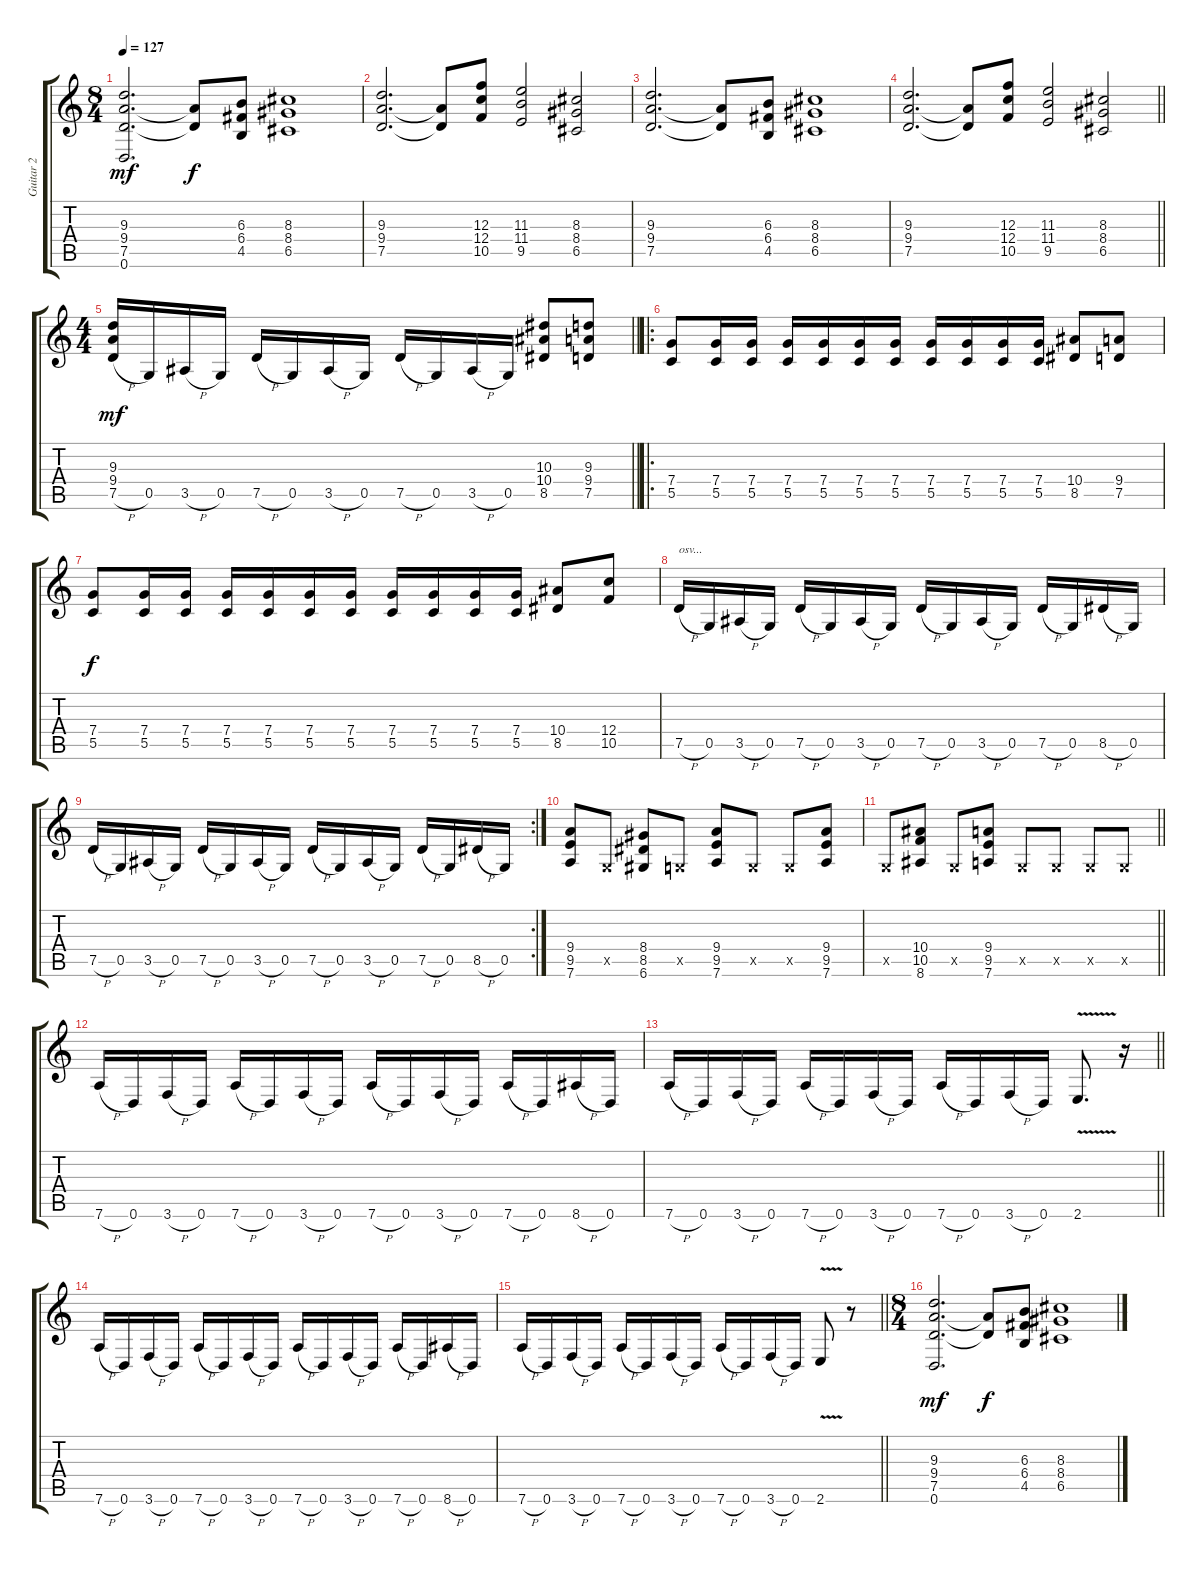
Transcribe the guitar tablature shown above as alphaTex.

\track ("Guitar 2" "Guitar 2") {instrument distortionguitar}
\staff {score tabs}
\tuning (D4 A3 F3 C3 G2 D2) {hide}
\ts (8 4)
\tempo 127
\clef g2
\ks c
(9.3 9.4 7.5 0.6).2{d dy mf} (9.4{t} 7.5{t}).8{dy f} (6.3 6.4 4.5).8 (8.3 8.4 6.5).1 |
(9.3 9.4 7.5).2{d} (9.4{t} 7.5{t}).8 (12.3 12.4 10.5).8 (11.3 11.4 9.5).2 (8.3 8.4 6.5).2 |
(9.3 9.4 7.5).2{d} (9.4{t} 7.5{t}).8 (6.3 6.4 4.5).8 (8.3 8.4 6.5).1 |
\barLineRight lightlight
(9.3 9.4 7.5).2{d} (9.4{t} 7.5{t}).8 (12.3 12.4 10.5).8 (11.3 11.4 9.5).2 (8.3 8.4 6.5).2 |
\ts (4 4)
\barLineRight lightlight
(9.3 9.4 7.5{h}).16{dy mf} 0.5.16 3.5{h}.16 0.5.16 7.5{h}.16 0.5.16 3.5{h}.16 0.5.16 7.5{h}.16 0.5.16 3.5{h}.16 0.5.16 (10.3 10.4 8.5).8 (9.3 9.4 7.5).8 |
\ro
(7.4 5.5).8 (7.4 5.5).16 (7.4 5.5).16 (7.4 5.5).16 (7.4 5.5).16 (7.4 5.5).16 (7.4 5.5).16 (7.4 5.5).16 (7.4 5.5).16 (7.4 5.5).16 (7.4 5.5).16 (10.4 8.5).8 (9.4 7.5).8 |
(7.4 5.5).8{dy f} (7.4 5.5).16 (7.4 5.5).16 (7.4 5.5).16 (7.4 5.5).16 (7.4 5.5).16 (7.4 5.5).16 (7.4 5.5).16 (7.4 5.5).16 (7.4 5.5).16 (7.4 5.5).16 (10.4 8.5).8 (12.4 10.5).8 |
7.5{h}.16{txt "osv..."} 0.5.16 3.5{h}.16 0.5.16 7.5{h}.16 0.5.16 3.5{h}.16 0.5.16 7.5{h}.16 0.5.16 3.5{h}.16 0.5.16 7.5{h}.16 0.5.16 8.5{h}.16 0.5.16 |
\rc 2
7.5{h}.16 0.5.16 3.5{h}.16 0.5.16 7.5{h}.16 0.5.16 3.5{h}.16 0.5.16 7.5{h}.16 0.5.16 3.5{h}.16 0.5.16 7.5{h}.16 0.5.16 8.5{h}.16 0.5.16 |
(9.4 9.5 7.6).8 0.5{x}.8 (8.4 8.5 6.6).8 0.5{x}.8 (9.4 9.5 7.6).8 0.5{x}.8 0.5{x}.8 (9.4 9.5 7.6).8 |
\barLineRight lightlight
0.5{x}.8 (10.4 10.5 8.6).8 0.5{x}.8 (9.4 9.5 7.6).8 0.5{x}.8 0.5{x}.8 0.5{x}.8 0.5{x}.8 |
7.6{h}.16 0.6.16 3.6{h}.16 0.6.16 7.6{h}.16 0.6.16 3.6{h}.16 0.6.16 7.6{h}.16 0.6.16 3.6{h}.16 0.6.16 7.6{h}.16 0.6.16 8.6{h}.16 0.6.16 |
\barLineRight lightlight
7.6{h}.16 0.6.16 3.6{h}.16 0.6.16 7.6{h}.16 0.6.16 3.6{h}.16 0.6.16 7.6{h}.16 0.6.16 3.6{h}.16 0.6.16 2.6{v}.8{d} r.16 |
7.6{h}.16 0.6.16 3.6{h}.16 0.6.16 7.6{h}.16 0.6.16 3.6{h}.16 0.6.16 7.6{h}.16 0.6.16 3.6{h}.16 0.6.16 7.6{h}.16 0.6.16 8.6{h}.16 0.6.16 |
\barLineRight lightlight
7.6{h}.16 0.6.16 3.6{h}.16 0.6.16 7.6{h}.16 0.6.16 3.6{h}.16 0.6.16 7.6{h}.16 0.6.16 3.6{h}.16 0.6.16 2.6{v}.8 r.8 |
\ts (8 4)
(9.3 9.4 7.5 0.6).2{d dy mf} (9.4{t} 7.5{t}).8{dy f} (6.3 6.4 4.5).8 (8.3 8.4 6.5).1
